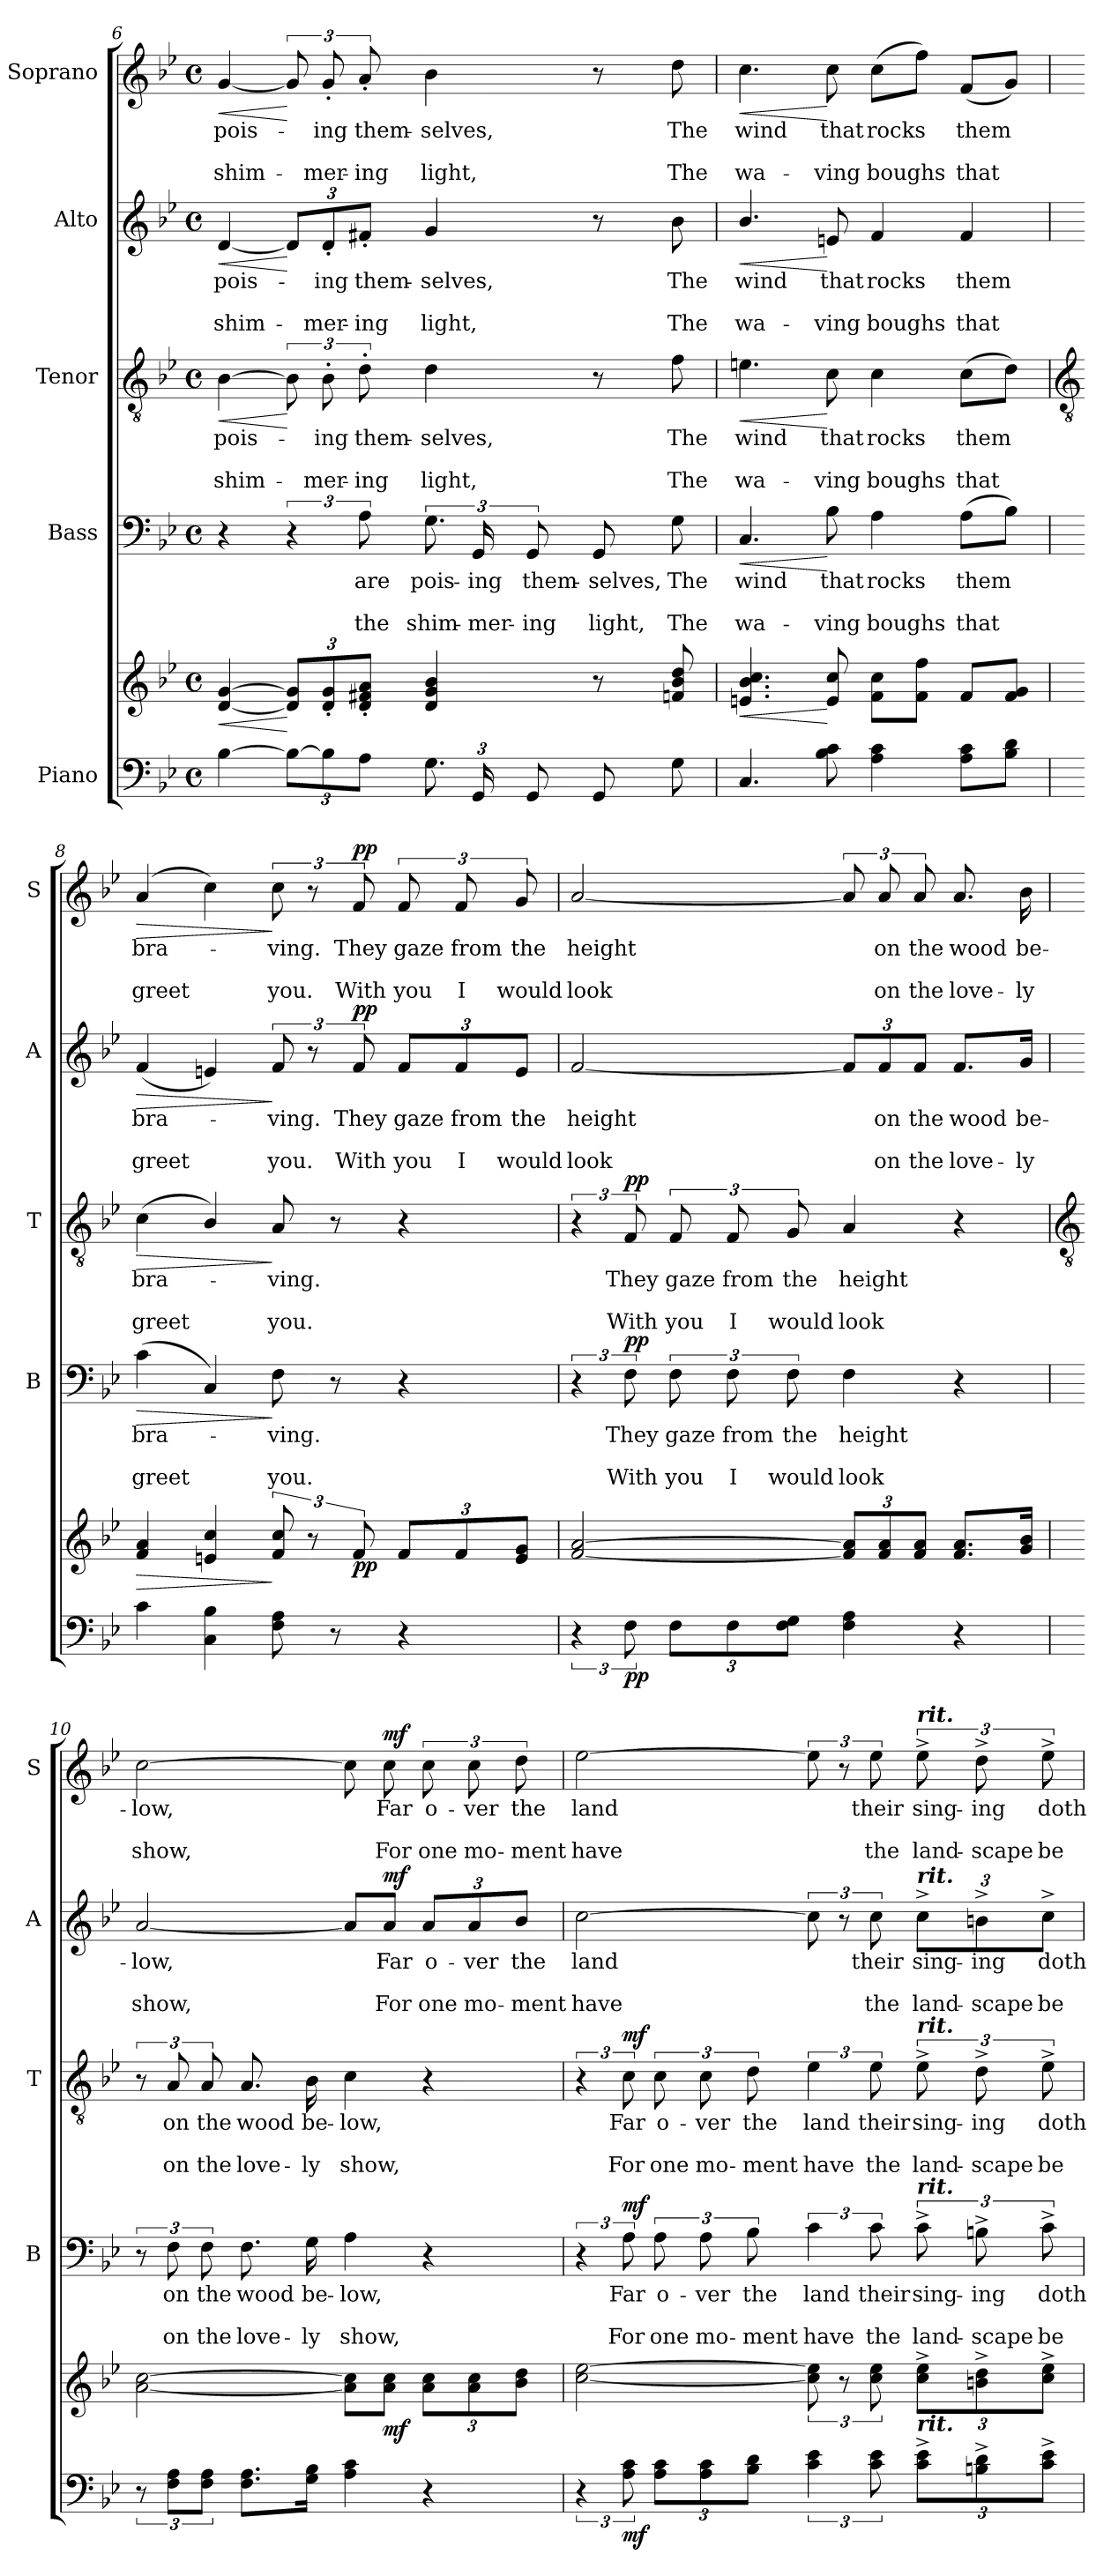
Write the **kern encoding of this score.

**kern	**kern	**dynam	**kern	**text	**text	**text	**dynam	**kern	**text	**text	**text	**dynam	**kern	**text	**text	**text	**dynam	**kern	**text	**text	**text	**dynam
*part5	*part5	*part5	*part4	*part4	*part4	*part4	*part4	*part3	*part3	*part3	*part3	*part3	*part2	*part2	*part2	*part2	*part2	*part1	*part1	*part1	*part1	*part1
*staff6	*staff5	*staff5/6	*staff4	*staff4	*staff4	*staff4	*staff4	*staff3	*staff3	*staff3	*staff3	*staff3	*staff2	*staff2	*staff2	*staff2	*staff2	*staff1	*staff1	*staff1	*staff1	*staff1
*I"Piano	*	*	*I"Bass	*	*	*	*	*I"Tenor	*	*	*	*	*I"Alto	*	*	*	*	*I"Soprano	*	*	*	*
*	*	*	*I'B	*	*	*	*	*I'T	*	*	*	*	*I'A	*	*	*	*	*I'S	*	*	*	*
!!LO:LB:g=z
*clefF4	*clefG2	*	*clefF4	*	*	*	*	*clefGv2	*	*	*	*	*clefG2	*	*	*	*	*clefG2	*	*	*	*
*k[b-e-]	*k[b-e-]	*	*k[b-e-]	*	*	*	*	*k[b-e-]	*	*	*	*	*k[b-e-]	*	*	*	*	*k[b-e-]	*	*	*	*
*B-:	*B-:	*	*B-:	*	*	*	*	*B-:	*	*	*	*	*B-:	*	*	*	*	*B-:	*	*	*	*
*M4/4	*M4/4	*	*M4/4	*	*	*	*	*M4/4	*	*	*	*	*M4/4	*	*	*	*	*M4/4	*	*	*	*
*met(c)	*met(c)	*	*met(c)	*	*	*	*	*met(c)	*	*	*	*	*met(c)	*	*	*	*	*met(c)	*	*	*	*
=6	=6	=6	=6	=6	=6	=6	=6	=6	=6	=6	=6	=6	=6	=6	=6	=6	=6	=6	=6	=6	=6	=6
!	!	!LO:HP:b	!	!	!	!	!	!	!LO:LY:b	!	!LO:LY:b	!LO:HP:b	!	!LO:LY:b	!	!LO:LY:b	!LO:HP:b	!	!LO:LY:b	!	!LO:LY:b	!LO:HP:b
[4B-	[4d [4g	<	4r	.	.	.	.	[4B-	pois-	.	shim-	<	[4d	pois-	.	shim-	<	[4g	pois-	.	shim-	<
12B-L_	12d] 12g]L	[	6r	.	.	.	.	12B-]	.	.	.	[	12d/L]	.	.	.	[	12g]	.	.	.	[
!	!	!	!	!	!	!	!	!	!LO:LY:b	!	!LO:LY:b	!	!	!LO:LY:b	!	!LO:LY:b	!	!	!LO:LY:b	!	!LO:LY:b	!
12B-]	12d' 12g'	.	.	.	.	.	.	12B-'	ing	.	mer-	.	12d'/	ing	.	mer-	.	12g'	ing	.	mer-	.
!	!	!	!	!LO:LY:b	!	!LO:LY:b	!	!	!LO:LY:b	!	!LO:LY:b	!	!	!LO:LY:b	!	!LO:LY:b	!	!	!LO:LY:b	!	!LO:LY:b	!
12AJ	12d' 12f#X' 12a'J	.	12A	are	.	the	.	12d'	-them-	.	-ing	.	12f#X'/J	-them-	.	-ing	.	12a'	-them-	.	-ing	.
!	!	!	!	!LO:LY:b	!	!LO:LY:b	!	!	!LO:LY:b	!	!LO:LY:b	!	!	!LO:LY:b	!	!LO:LY:b	!	!	!LO:LY:b	!	!LO:LY:b	!
12.GL	4d 4g 4b-	.	12.G	pois-	.	-shim-	.	4d	selves,	.	light,	.	4g	selves,	.	light,	.	4b-	selves,	.	light,	.
!	!	!	!	!LO:LY:b	!	!LO:LY:b	!	!	!	!	!	!	!	!	!	!	!	!	!	!	!	!
24GGL	.	.	24GG	-ing	.	mer-	.	.	.	.	.	.	.	.	.	.	.	.	.	.	.	.
!	!	!	!	!LO:LY:b	!	!LO:LY:b	!	!	!	!	!	!	!	!	!	!	!	!	!	!	!	!
12GGJ	.	.	12GG	-them-	.	-ing	.	.	.	.	.	.	.	.	.	.	.	.	.	.	.	.
!	!	!	!	!LO:LY:b	!	!LO:LY:b	!	!	!	!	!	!	!	!	!	!	!	!	!	!	!	!
8GGL	8r	.	8GG	selves,	.	light,	.	8r	.	.	.	.	8r	.	.	.	.	8r	.	.	.	.
!	!	!	!	!LO:LY:b	!	!LO:LY:b	!	!	!LO:LY:b	!	!LO:LY:b	!	!	!LO:LY:b	!	!LO:LY:b	!	!	!LO:LY:b	!	!LO:LY:b	!
8GJ	8fn 8b- 8dd	.	8G	The	.	The	.	8f	The	.	The	.	8b-	The	.	The	.	8dd	The	.	The	.
=7	=7	=7	=7	=7	=7	=7	=7	=7	=7	=7	=7	=7	=7	=7	=7	=7	=7	=7	=7	=7	=7	=7
!	!	!LO:HP:b	!	!LO:LY:b	!	!LO:LY:b	!LO:HP:b	!	!LO:LY:b	!	!LO:LY:b	!LO:HP:b	!	!LO:LY:b	!	!LO:LY:b	!LO:HP:b	!	!LO:LY:b	!	!LO:LY:b	!LO:HP:b
4.C	4.en 4.b- 4.cc	<	4.C	wind	.	wa-	<	4.en	wind	.	wa-	<	4.b-/	wind	.	wa-	<	4.cc	wind	.	wa-	<
!	!	!	!	!LO:LY:b	!	!LO:LY:b	!	!	!LO:LY:b	!	!LO:LY:b	!	!	!LO:LY:b	!	!LO:LY:b	!	!	!LO:LY:b	!	!LO:LY:b	!
8B- 8c	8e 8cc	[	8B-	-that	.	ving	[	8c	-that	.	ving	[	8en	-that	.	ving	[	8cc	-that	.	ving	[
!	!	!	!	!LO:LY:b	!	!LO:LY:b	!	!	!LO:LY:b	!	!LO:LY:b	!	!	!LO:LY:b	!	!LO:LY:b	!	!	!LO:LY:b	!	!LO:LY:b	!
4A 4c	8f 8ccL	.	4A	rocks	.	boughs	.	4c	rocks	.	boughs	.	4f	rocks	.	boughs	.	(>8ccL	rocks	.	boughs	.
.	8f 8ffJ	.	.	.	.	.	.	.	.	.	.	.	.	.	.	.	.	8ffJ)	.	.	.	.
!	!	!	!	!LO:LY:b	!	!LO:LY:b	!	!	!LO:LY:b	!	!LO:LY:b	!	!	!LO:LY:b	!	!LO:LY:b	!	!	!LO:LY:b	!	!LO:LY:b	!
8A 8cL	8fL	.	(>8AL	them	.	that	.	(>8cL	them	.	that	.	4f	them	.	that	.	(<8fL	them	.	that	.
8B- 8dJ	8f 8gJ	.	8B-J)	.	.	.	.	8dJ)	.	.	.	.	.	.	.	.	.	8gJ)	.	.	.	.
!!LO:LB:g=z
=8	=8	=8	=8	=8	=8	=8	=8	=8	=8	=8	=8	=8	=8	=8	=8	=8	=8	=8	=8	=8	=8	=8
*	*	*	*	*	*	*	*	*clefGv2	*	*	*	*	*	*	*	*	*	*	*	*	*	*
!	!	!LO:HP:b	!	!LO:LY:b	!	!LO:LY:b	!LO:HP:b	!	!LO:LY:b	!	!LO:LY:b	!LO:HP:b	!	!LO:LY:b	!	!LO:LY:b	!LO:HP:b	!	!LO:LY:b	!	!LO:LY:b	!LO:HP:b
4c	4f 4a	>	(<4c	bra-	.	greet	>	(<4c	bra-	.	greet	>	(<4f	bra-	.	greet	>	(<4a	bra-	.	greet	>
4C 4B-	4en 4cc	.	4C)	.	.	.	.	4B-/)	.	.	.	.	4en)	.	.	.	.	4cc)	.	.	.	.
!	!	!	!	!LO:LY:b	!	!LO:LY:b	!	!	!LO:LY:b	!	!LO:LY:b	!	!	!LO:LY:b	!	!LO:LY:b	!	!	!LO:LY:b	!	!LO:LY:b	!
8F 8A	12f 12cc	]	8F	ving.	.	you.	]	8A	ving.	.	you.	]	12f	ving.	.	you.	]	12cc	ving.	.	you.	]
.	12r	.	.	.	.	.	.	.	.	.	.	.	12r	.	.	.	.	12r	.	.	.	.
8r	.	.	8r	.	.	.	.	8r	.	.	.	.	.	.	.	.	.	.	.	.	.	.
!	!	!LO:DY:b	!	!	!	!	!	!	!	!	!	!	!	!LO:LY:b	!	!LO:LY:b	!LO:DY:b	!	!LO:LY:b	!	!LO:LY:b	!LO:DY:b
.	12f	pp	.	.	.	.	.	.	.	.	.	.	12f	They	.	With	pp	12f	They	.	With	pp
!	!	!	!	!	!	!	!	!	!	!	!	!	!	!LO:LY:b	!	!LO:LY:b	!	!	!LO:LY:b	!	!LO:LY:b	!
4r	12fL	.	4r	.	.	.	.	4r	.	.	.	.	12f/L	gaze	.	you	.	12f	gaze	.	you	.
!	!	!	!	!	!	!	!	!	!	!	!	!	!	!LO:LY:b	!	!LO:LY:b	!	!	!LO:LY:b	!	!LO:LY:b	!
.	12f	.	.	.	.	.	.	.	.	.	.	.	12f/	from	.	I	.	12f	from	.	I	.
!	!	!	!	!	!	!	!	!	!	!	!	!	!	!LO:LY:b	!	!LO:LY:b	!	!	!LO:LY:b	!	!LO:LY:b	!
.	12e 12gJ	.	.	.	.	.	.	.	.	.	.	.	12e/J	the	.	would	.	12g	the	.	would	.
=9	=9	=9	=9	=9	=9	=9	=9	=9	=9	=9	=9	=9	=9	=9	=9	=9	=9	=9	=9	=9	=9	=9
!	!	!	!	!	!	!	!	!	!	!	!	!	!	!LO:LY:b	!	!LO:LY:b	!	!	!LO:LY:b	!	!LO:LY:b	!
6r	[2f [2a	.	6r	.	.	.	.	6r	.	.	.	.	[2f	height	.	look	.	[2a	height	.	look	.
!	!	!LO:DY:b=2	!	!LO:LY:b	!	!LO:LY:b	!LO:DY:b	!	!LO:LY:b	!	!LO:LY:b	!LO:DY:b	!	!	!	!	!	!	!	!	!	!
12F	.	pp	12F	They	.	With	pp	12F	They	.	With	pp	.	.	.	.	.	.	.	.	.	.
!	!	!	!	!LO:LY:b	!	!LO:LY:b	!	!	!LO:LY:b	!	!LO:LY:b	!	!	!	!	!	!	!	!	!	!	!
12FL	.	.	12F	gaze	.	you	.	12F	gaze	.	you	.	.	.	.	.	.	.	.	.	.	.
!	!	!	!	!LO:LY:b	!	!LO:LY:b	!	!	!LO:LY:b	!	!LO:LY:b	!	!	!	!	!	!	!	!	!	!	!
12F	.	.	12F	from	.	I	.	12F	from	.	I	.	.	.	.	.	.	.	.	.	.	.
!	!	!	!	!LO:LY:b	!	!LO:LY:b	!	!	!LO:LY:b	!	!LO:LY:b	!	!	!	!	!	!	!	!	!	!	!
12F 12GJ	.	.	12F	the	.	would	.	12G	the	.	would	.	.	.	.	.	.	.	.	.	.	.
!	!	!	!	!LO:LY:b	!	!LO:LY:b	!	!	!LO:LY:b	!	!LO:LY:b	!	!	!	!	!	!	!	!	!	!	!
4F 4A	12f] 12a]L	.	4F	height	.	look	.	4A	height	.	look	.	12f/L]	.	.	.	.	12a]	.	.	.	.
!	!	!	!	!	!	!	!	!	!	!	!	!	!	!LO:LY:b	!	!LO:LY:b	!	!	!LO:LY:b	!	!LO:LY:b	!
.	12f 12a	.	.	.	.	.	.	.	.	.	.	.	12f/	on	.	on	.	12a	on	.	on	.
!	!	!	!	!	!	!	!	!	!	!	!	!	!	!LO:LY:b	!	!LO:LY:b	!	!	!LO:LY:b	!	!LO:LY:b	!
.	12f 12aJ	.	.	.	.	.	.	.	.	.	.	.	12f/J	the	.	the	.	12a	the	.	the	.
!	!	!	!	!	!	!	!	!	!	!	!	!	!	!LO:LY:b	!	!LO:LY:b	!	!	!LO:LY:b	!	!LO:LY:b	!
4r	8.f 8.aL	.	4r	.	.	.	.	4r	.	.	.	.	8.f/L	wood	.	love-	.	8.a	wood	.	love-	.
!	!	!	!	!	!	!	!	!	!	!	!	!	!	!LO:LY:b	!	!LO:LY:b	!	!	!LO:LY:b	!	!LO:LY:b	!
.	16g 16b-J	.	.	.	.	.	.	.	.	.	.	.	16g/Jk	-be-	.	-ly	.	16b-	-be-	.	-ly	.
!!LO:LB:g=z
=10	=10	=10	=10	=10	=10	=10	=10	=10	=10	=10	=10	=10	=10	=10	=10	=10	=10	=10	=10	=10	=10	=10
*	*	*	*	*	*	*	*	*clefGv2	*	*	*	*	*	*	*	*	*	*	*	*	*	*
!	!	!	!	!	!	!	!	!	!	!	!	!	!	!LO:LY:b	!	!LO:LY:b	!	!	!LO:LY:b	!	!LO:LY:b	!
12r	[2a [2cc	.	12r	.	.	.	.	12r	.	.	.	.	[2a	low,	.	show,	.	[2cc	low,	.	show,	.
!	!	!	!	!LO:LY:b	!	!LO:LY:b	!	!	!LO:LY:b	!	!LO:LY:b	!	!	!	!	!	!	!	!	!	!	!
12F 12AL	.	.	12F	on	.	on	.	12A	on	.	on	.	.	.	.	.	.	.	.	.	.	.
!	!	!	!	!LO:LY:b	!	!LO:LY:b	!	!	!LO:LY:b	!	!LO:LY:b	!	!	!	!	!	!	!	!	!	!	!
12F 12AJ	.	.	12F	the	.	the	.	12A	the	.	the	.	.	.	.	.	.	.	.	.	.	.
!	!	!	!	!LO:LY:b	!	!LO:LY:b	!	!	!LO:LY:b	!	!LO:LY:b	!	!	!	!	!	!	!	!	!	!	!
8.F 8.AL	.	.	8.F	wood	.	love-	.	8.A	wood	.	love-	.	.	.	.	.	.	.	.	.	.	.
!	!	!	!	!LO:LY:b	!	!LO:LY:b	!	!	!LO:LY:b	!	!LO:LY:b	!	!	!	!	!	!	!	!	!	!	!
16G 16B-J	.	.	16G	-be-	.	-ly	.	16B-	-be-	.	-ly	.	.	.	.	.	.	.	.	.	.	.
!	!	!	!	!LO:LY:b	!	!LO:LY:b	!	!	!LO:LY:b	!	!LO:LY:b	!	!	!	!	!	!	!	!	!	!	!
4A 4c	8a] 8cc]L	.	4A	low,	.	show,	.	4c	low,	.	show,	.	8a/L]	.	.	.	.	8cc]	.	.	.	.
!	!	!LO:DY:b	!	!	!	!	!	!	!	!	!	!	!	!LO:LY:b	!	!LO:LY:b	!LO:DY:b	!	!LO:LY:b	!	!LO:LY:b	!LO:DY:b
.	8a 8ccJ	mf	.	.	.	.	.	.	.	.	.	.	8a/J	Far	.	For	mf	8cc	Far	.	For	mf
!	!	!	!	!	!	!	!	!	!	!	!	!	!	!LO:LY:b	!	!LO:LY:b	!	!	!LO:LY:b	!	!LO:LY:b	!
4r	12a 12ccL	.	4r	.	.	.	.	4r	.	.	.	.	12a/L	o-	.	-one	.	12cc	o-	.	-one	.
!	!	!	!	!	!	!	!	!	!	!	!	!	!	!LO:LY:b	!	!LO:LY:b	!	!	!LO:LY:b	!	!LO:LY:b	!
.	12a 12cc	.	.	.	.	.	.	.	.	.	.	.	12a/	ver	.	mo-	.	12cc	ver	.	mo-	.
!	!	!	!	!	!	!	!	!	!	!	!	!	!	!LO:LY:b	!	!LO:LY:b	!	!	!LO:LY:b	!	!LO:LY:b	!
.	12b- 12ddJ	.	.	.	.	.	.	.	.	.	.	.	12b-/J	-the	.	ment	.	12dd	-the	.	ment	.
=11	=11	=11	=11	=11	=11	=11	=11	=11	=11	=11	=11	=11	=11	=11	=11	=11	=11	=11	=11	=11	=11	=11
!	!	!	!	!	!	!	!	!	!	!	!	!	!	!LO:LY:b	!	!LO:LY:b	!	!	!LO:LY:b	!	!LO:LY:b	!
6r	[2cc [2ee-	.	6r	.	.	.	.	6r	.	.	.	.	[2cc	land	.	have	.	[2ee-	land	.	have	.
!	!	!LO:DY:b=2	!	!LO:LY:b	!	!LO:LY:b	!LO:DY:b	!	!LO:LY:b	!	!LO:LY:b	!LO:DY:b	!	!	!	!	!	!	!	!	!	!
12A 12c	.	mf	12A	Far	.	For	mf	12c	Far	.	For	mf	.	.	.	.	.	.	.	.	.	.
!	!	!	!	!LO:LY:b	!	!LO:LY:b	!	!	!LO:LY:b	!	!LO:LY:b	!	!	!	!	!	!	!	!	!	!	!
12A 12cL	.	.	12A	o-	.	-one	.	12c	o-	.	-one	.	.	.	.	.	.	.	.	.	.	.
!	!	!	!	!LO:LY:b	!	!LO:LY:b	!	!	!LO:LY:b	!	!LO:LY:b	!	!	!	!	!	!	!	!	!	!	!
12A 12c	.	.	12A	ver	.	mo-	.	12c	ver	.	mo-	.	.	.	.	.	.	.	.	.	.	.
!	!	!	!	!LO:LY:b	!	!LO:LY:b	!	!	!LO:LY:b	!	!LO:LY:b	!	!	!	!	!	!	!	!	!	!	!
12B- 12dJ	.	.	12B-	-the	.	ment	.	12d	-the	.	ment	.	.	.	.	.	.	.	.	.	.	.
!	!	!	!	!LO:LY:b	!	!LO:LY:b	!	!	!LO:LY:b	!	!LO:LY:b	!	!	!	!	!	!	!	!	!	!	!
6c 6e-	12cc] 12ee-]	.	6c	land	.	have	.	6e-	land	.	have	.	12cc]	.	.	.	.	12ee-]	.	.	.	.
.	12r	.	.	.	.	.	.	.	.	.	.	.	12r	.	.	.	.	12r	.	.	.	.
!	!	!	!	!LO:LY:b	!	!LO:LY:b	!	!	!LO:LY:b	!	!LO:LY:b	!	!	!LO:LY:b	!	!LO:LY:b	!	!	!LO:LY:b	!	!LO:LY:b	!
12c 12e-	12cc 12ee-	.	12c	their	.	the	.	12e-	their	.	the	.	12cc	their	.	the	.	12ee-	their	.	the	.
!	!	!	!	!	!	!	!	!	!	!	!	!	!	!	!	!	!	!LO:TX:a:Bi:t=rit.	!	!	!	!
!	!	!	!	!	!	!	!	!	!	!	!	!	!LO:TX:a:Bi:t=rit.	!	!	!	!	!	!	!	!	!
!	!	!	!	!	!	!	!	!LO:TX:a:Bi:t=rit.	!	!	!	!	!	!	!	!	!	!	!	!	!	!
!	!	!	!LO:TX:a:Bi:t=rit.	!	!	!	!	!	!	!	!	!	!	!	!	!	!	!	!	!	!	!
!LO:TX:a:Bi:t=rit.	!	!	!	!	!	!	!	!	!	!	!	!	!	!	!	!	!	!	!	!	!	!
!	!	!	!	!LO:LY:b	!	!LO:LY:b	!	!	!LO:LY:b	!	!LO:LY:b	!	!	!LO:LY:b	!	!LO:LY:b	!	!	!LO:LY:b	!	!LO:LY:b	!
12c^ 12e-^L	12cc^ 12ee-^L	.	12c^	sing-	.	-land-	.	12e-^	sing-	.	-land-	.	12cc^\L	sing-	.	-land-	.	12ee-^	sing-	.	-land-	.
!	!	!	!	!LO:LY:b	!	!LO:LY:b	!	!	!LO:LY:b	!	!LO:LY:b	!	!	!LO:LY:b	!	!LO:LY:b	!	!	!LO:LY:b	!	!LO:LY:b	!
12Bn^ 12d^	12bn^ 12dd^	.	12Bn^	-ing	.	scape	.	12d^	-ing	.	scape	.	12bn^\	-ing	.	scape	.	12dd^	-ing	.	scape	.
!	!	!	!	!LO:LY:b	!	!LO:LY:b	!	!	!LO:LY:b	!	!LO:LY:b	!	!	!LO:LY:b	!	!LO:LY:b	!	!	!LO:LY:b	!	!LO:LY:b	!
12c^ 12e-^J	12cc^ 12ee-^J	.	12c^	doth	.	be-	.	12e-^	doth	.	be-	.	12cc^\J	doth	.	be-	.	12ee-^	doth	.	be-	.
=	=	=	=	=	=	=	=	=	=	=	=	=	=	=	=	=	=	=	=	=	=	=
*-	*-	*-	*-	*-	*-	*-	*-	*-	*-	*-	*-	*-	*-	*-	*-	*-	*-	*-	*-	*-	*-	*-
